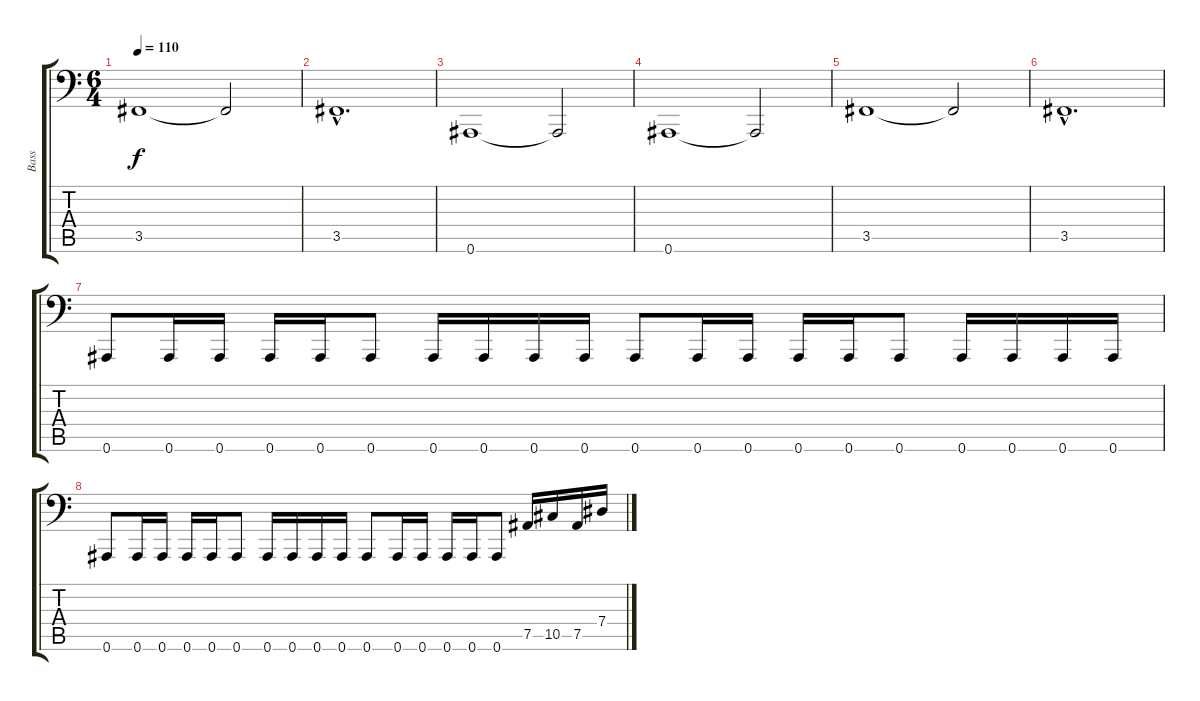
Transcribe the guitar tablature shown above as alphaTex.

\track ("Bass" "Bass") {instrument electricbassfinger}
\staff {score tabs}
\tuning (Bb2 F2 Db2 Ab1 Eb1 Bb0) {hide}
\ts (6 4)
\tempo 110
\clef f4
\ks c
3.5.1{dy f} 3.5{t}.2 |
3.5{hac}.1{d} |
0.6.1 0.6{t}.2 |
0.6.1 0.6{t}.2 |
3.5.1 3.5{t}.2 |
3.5{hac}.1{d} |
0.6.8 0.6.16 0.6.16 0.6.16 0.6.16 0.6.8 0.6.16 0.6.16 0.6.16 0.6.16 0.6.8 0.6.16 0.6.16 0.6.16 0.6.16 0.6.8 0.6.16 0.6.16 0.6.16 0.6.16 |
0.6.8 0.6.16 0.6.16 0.6.16 0.6.16 0.6.8 0.6.16 0.6.16 0.6.16 0.6.16 0.6.8 0.6.16 0.6.16 0.6.16 0.6.16 0.6.8 7.5.16 10.5.16 7.5.16 7.4.16
